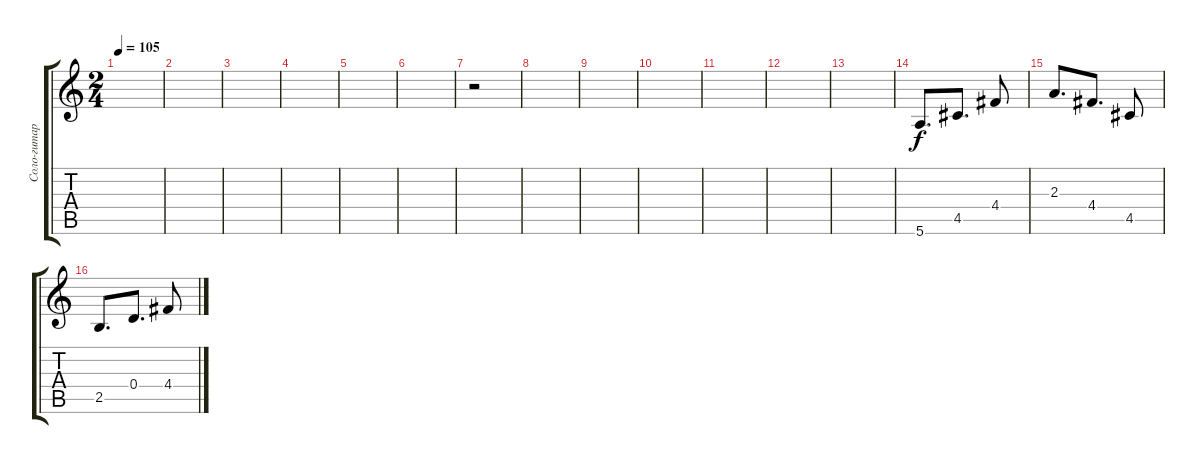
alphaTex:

\track ("Соло-гитара 2" "Соло-гитар") {instrument distortionguitar}
\staff {score tabs}
\tuning (E4 B3 G3 D3 A2 E2) {hide}
\ts (2 4)
\tempo 105
\clef g2
\ks c
|
|
|
|
|
|
r.2 |
|
|
|
|
|
|
5.6.8{d} 4.5.8{d} 4.4.8 |
2.3.8{d} 4.4.8{d} 4.5.8 |
2.5.8{d} 0.4.8{d} 4.4.8
